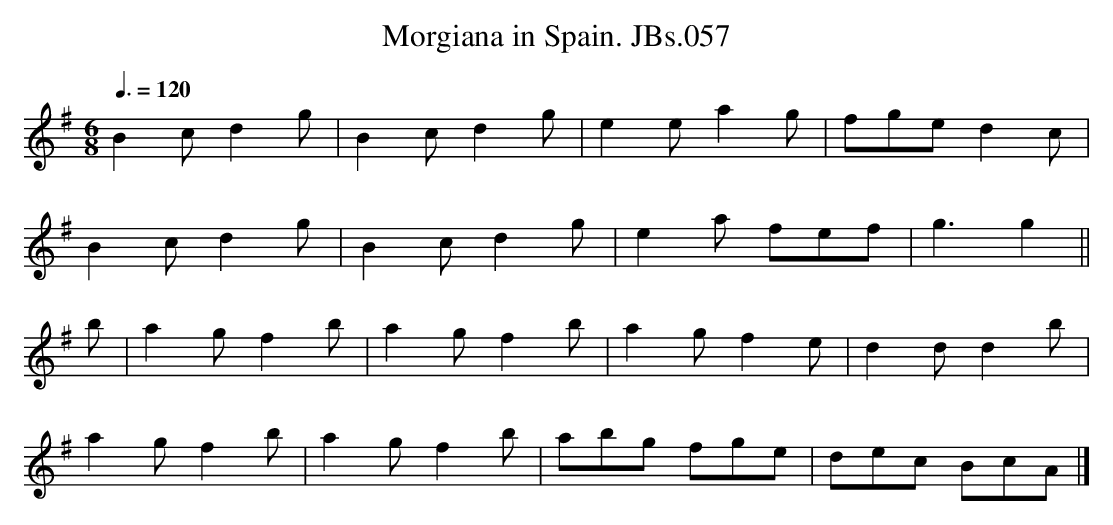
X:1
T:Morgiana in Spain. JBs.057
M:6/8
L:1/8
Q:3/8=120
K:G
B2cd2g|B2cd2g|e2ea2g|fge d2c|
B2cd2g|B2cd2g|e2a fef|g3g2||
b|a2gf2b|a2gf2b|a2gf2e|d2dd2b|
a2gf2b|a2gf2b|abg fge|dec BcA|]
